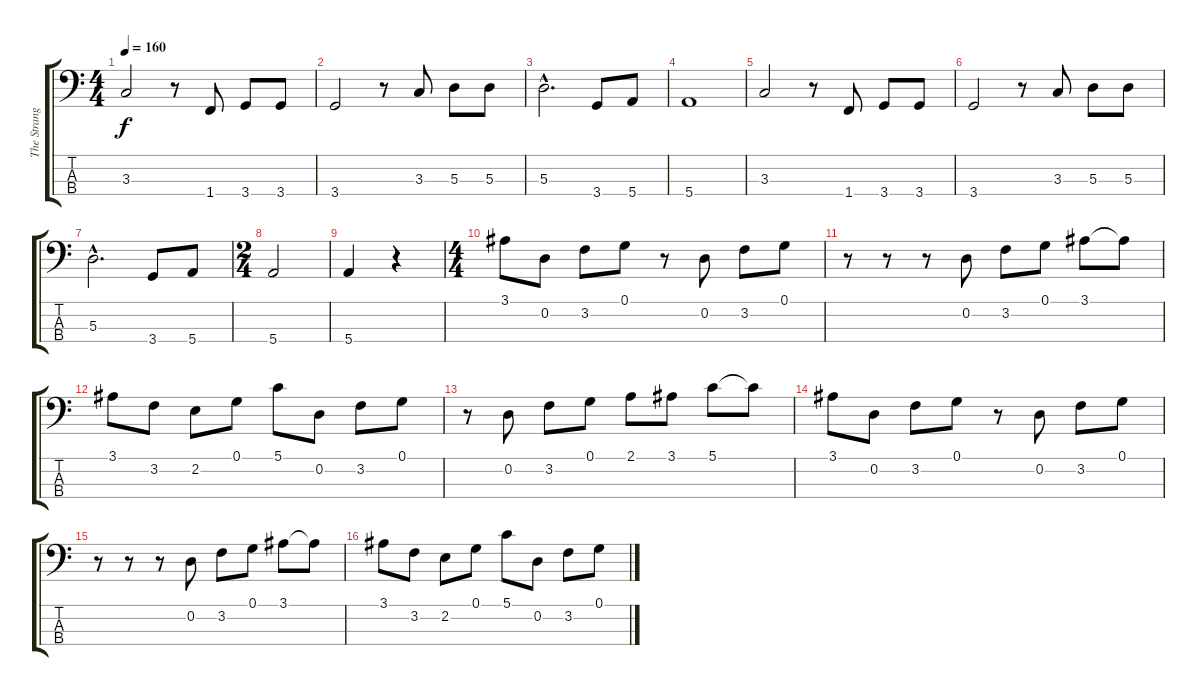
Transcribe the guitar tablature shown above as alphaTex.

\track ("The Strange man (Bass)" "The Strang") {instrument electricbassfinger}
\staff {score tabs}
\tuning (G2 D2 A1 E1) {hide}
\ts (4 4)
\tempo 160
\clef f4
\ks c
3.3.2{dy f} r.8 1.4.8 3.4.8 3.4.8 |
3.4.2 r.8 3.3.8 5.3.8 5.3.8 |
5.3{hac}.2{d} 3.4.8 5.4.8 |
5.4.1 |
3.3.2 r.8 1.4.8 3.4.8 3.4.8 |
3.4.2 r.8 3.3.8 5.3.8 5.3.8 |
5.3{hac}.2{d} 3.4.8 5.4.8 |
\ts (2 4)
5.4.2 |
5.4.4 r.4 |
\ts (4 4)
3.1.8 0.2.8 3.2.8 0.1.8 r.8 0.2.8 3.2.8 0.1.8 |
r.8 r.8 r.8 0.2.8 3.2.8 0.1.8 3.1.8 3.1{t}.8 |
3.1.8 3.2.8 2.2.8 0.1.8 5.1.8 0.2.8 3.2.8 0.1.8 |
r.8 0.2.8 3.2.8 0.1.8 2.1.8 3.1.8 5.1.8 5.1{t}.8 |
3.1.8 0.2.8 3.2.8 0.1.8 r.8 0.2.8 3.2.8 0.1.8 |
r.8 r.8 r.8 0.2.8 3.2.8 0.1.8 3.1.8 3.1{t}.8 |
3.1.8 3.2.8 2.2.8 0.1.8 5.1.8 0.2.8 3.2.8 0.1.8
